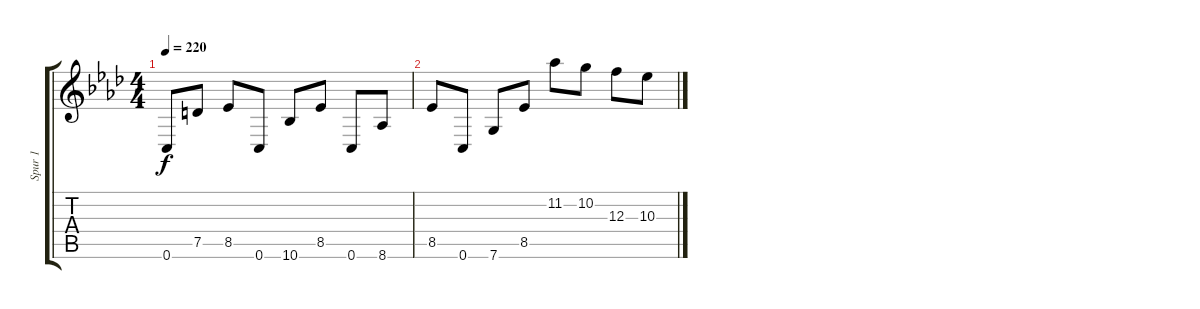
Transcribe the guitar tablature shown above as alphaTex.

\track ("Spur 1" "Spur 1") {instrument distortionguitar}
\staff {score tabs}
\tuning (D4 A3 F3 C3 G2 C2) {hide}
\ts (4 4)
\tempo 220
\clef g2
\ks fminor
0.6.8{dy f} 7.5.8 8.5.8 0.6.8 10.6.8 8.5.8 0.6.8 8.6.8 |
8.5.8 0.6.8 7.6.8 8.5.8 11.2.8 10.2.8 12.3.8 10.3.8
